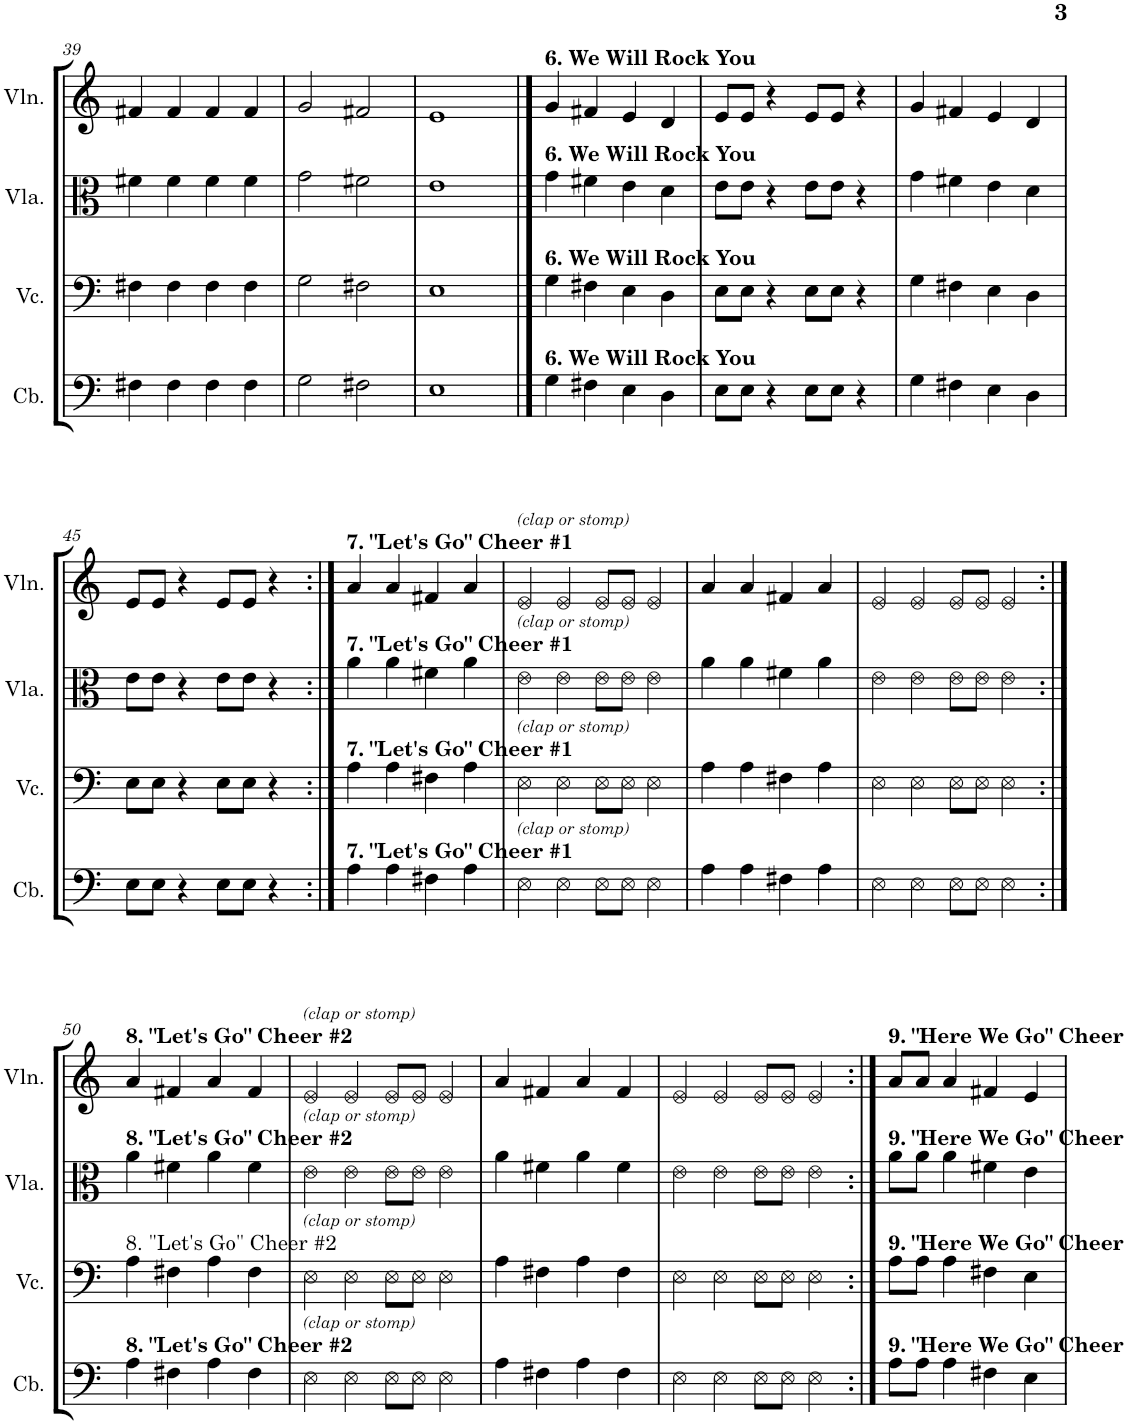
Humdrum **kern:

**kern	**kern	**kern	**kern
*part4	*part3	*part2	*part1
*staff4	*staff3	*staff2	*staff1
*I"Contrabass	*I"Violoncello	*I"Viola	*I"Violin
*I'Cb.	*I'Vc.	*I'Vla.	*I'Vln.
!!LO:PB:g=z
*clefF4	*clefF4	*clefC3	*clefG2
*Trd7c12	*	*	*
*k[]	*k[]	*k[]	*k[]
*M4/4	*M4/4	*M4/4	*M4/4
=39	=39	=39	=39
4F#X\	4F#X\	4f#X\	4f#X/
4F#\	4F#\	4f#\	4f#/
4F#\	4F#\	4f#\	4f#/
4F#\	4F#\	4f#\	4f#/
=40	=40	=40	=40
2G\	2G\	2g\	2g/
2F#X\	2F#X\	2f#X\	2f#X/
=41	=41	=41	=41
1E	1E	1e	1e
==42	==42	==42	==42
!	!	!	!LO:TX:a:B:t=6. We Will Rock You
!	!	!LO:TX:a:B:t=6. We Will Rock You	!
!	!LO:TX:a:B:t=6. We Will Rock You	!	!
!LO:TX:a:B:t=6. We Will Rock You	!	!	!
4G\	4G\	4g\	4g/
4F#X\	4F#X\	4f#X\	4f#X/
4E\	4E\	4e\	4e/
4D\	4D\	4d\	4d/
=43	=43	=43	=43
8E\L	8E\L	8e\L	8e/L
8E\J	8E\J	8e\J	8e/J
4r	4r	4r	4r
8E\L	8E\L	8e\L	8e/L
8E\J	8E\J	8e\J	8e/J
4r	4r	4r	4r
=44	=44	=44	=44
4G\	4G\	4g\	4g/
4F#X\	4F#X\	4f#X\	4f#X/
4E\	4E\	4e\	4e/
4D\	4D\	4d\	4d/
!!LO:LB:g=z
=45	=45	=45	=45
8E\L	8E\L	8e\L	8e/L
8E\J	8E\J	8e\J	8e/J
4r	4r	4r	4r
8E\L	8E\L	8e\L	8e/L
8E\J	8E\J	8e\J	8e/J
4r	4r	4r	4r
=46:|!	=46:|!	=46:|!	=46:|!
!	!	!	!LO:TX:a:B:t=7. "Let's Go" Cheer #1
!	!	!LO:TX:a:B:t=7. "Let's Go" Cheer #1	!
!	!LO:TX:a:B:t=7. "Let's Go" Cheer #1	!	!
!LO:TX:a:B:t=7. "Let's Go" Cheer #1	!	!	!
4A\	4A\	4a\	4a/
4A\	4A\	4a\	4a/
4F#X\	4F#X\	4f#X\	4f#X/
4A\	4A\	4a\	4a/
=47	=47	=47	=47
!	!	!	!LO:TX:a:i:t=(clap or stomp)
!	!	!LO:TX:a:i:t=(clap or stomp)	!
!	!LO:TX:a:i:t=(clap or stomp)	!	!
!LO:TX:a:i:t=(clap or stomp)	!	!	!
4E\	4E\	4e\	4e/
4E\	4E\	4e\	4e/
8E\L	8E\L	8e\L	8e/L
8E\J	8E\J	8e\J	8e/J
4E\	4E\	4e\	4e/
=48	=48	=48	=48
4A\	4A\	4a\	4a/
4A\	4A\	4a\	4a/
4F#X\	4F#X\	4f#X\	4f#X/
4A\	4A\	4a\	4a/
=49	=49	=49	=49
4E\	4E\	4e\	4e/
4E\	4E\	4e\	4e/
8E\L	8E\L	8e\L	8e/L
8E\J	8E\J	8e\J	8e/J
4E\	4E\	4e\	4e/
!!LO:LB:g=z
=50:|!	=50:|!	=50:|!	=50:|!
!	!	!	!LO:TX:a:B:t=8. "Let's Go" Cheer #2
!	!	!LO:TX:a:B:t=8. "Let's Go" Cheer #2	!
!	!LO:TX:a:t=8. "Let's Go" Cheer #2	!	!
!LO:TX:a:B:t=8. "Let's Go" Cheer #2	!	!	!
4A\	4A\	4a\	4a/
4F#X\	4F#X\	4f#X\	4f#X/
4A\	4A\	4a\	4a/
4F#\	4F#\	4f#\	4f#/
=51	=51	=51	=51
!	!	!	!LO:TX:a:i:t=(clap or stomp)
!	!	!LO:TX:a:i:t=(clap or stomp)	!
!	!LO:TX:a:i:t=(clap or stomp)	!	!
!LO:TX:a:i:t=(clap or stomp)	!	!	!
4E\	4E\	4e\	4e/
4E\	4E\	4e\	4e/
8E\L	8E\L	8e\L	8e/L
8E\J	8E\J	8e\J	8e/J
4E\	4E\	4e\	4e/
=52	=52	=52	=52
4A\	4A\	4a\	4a/
4F#X\	4F#X\	4f#X\	4f#X/
4A\	4A\	4a\	4a/
4F#\	4F#\	4f#\	4f#/
=53	=53	=53	=53
4E\	4E\	4e\	4e/
4E\	4E\	4e\	4e/
8E\L	8E\L	8e\L	8e/L
8E\J	8E\J	8e\J	8e/J
4E\	4E\	4e\	4e/
=54:|!	=54:|!	=54:|!	=54:|!
!	!	!	!LO:TX:a:B:t=9. "Here We Go" Cheer
!	!	!LO:TX:a:B:t=9. "Here We Go" Cheer	!
!	!LO:TX:a:B:t=9. "Here We Go" Cheer	!	!
!LO:TX:a:B:t=9. "Here We Go" Cheer	!	!	!
8A\L	8A\L	8a\L	8a/L
8A\J	8A\J	8a\J	8a/J
4A\	4A\	4a\	4a/
4F#X\	4F#X\	4f#X\	4f#X/
4E\	4E\	4e\	4e/
=	=	=	=
*-	*-	*-	*-
